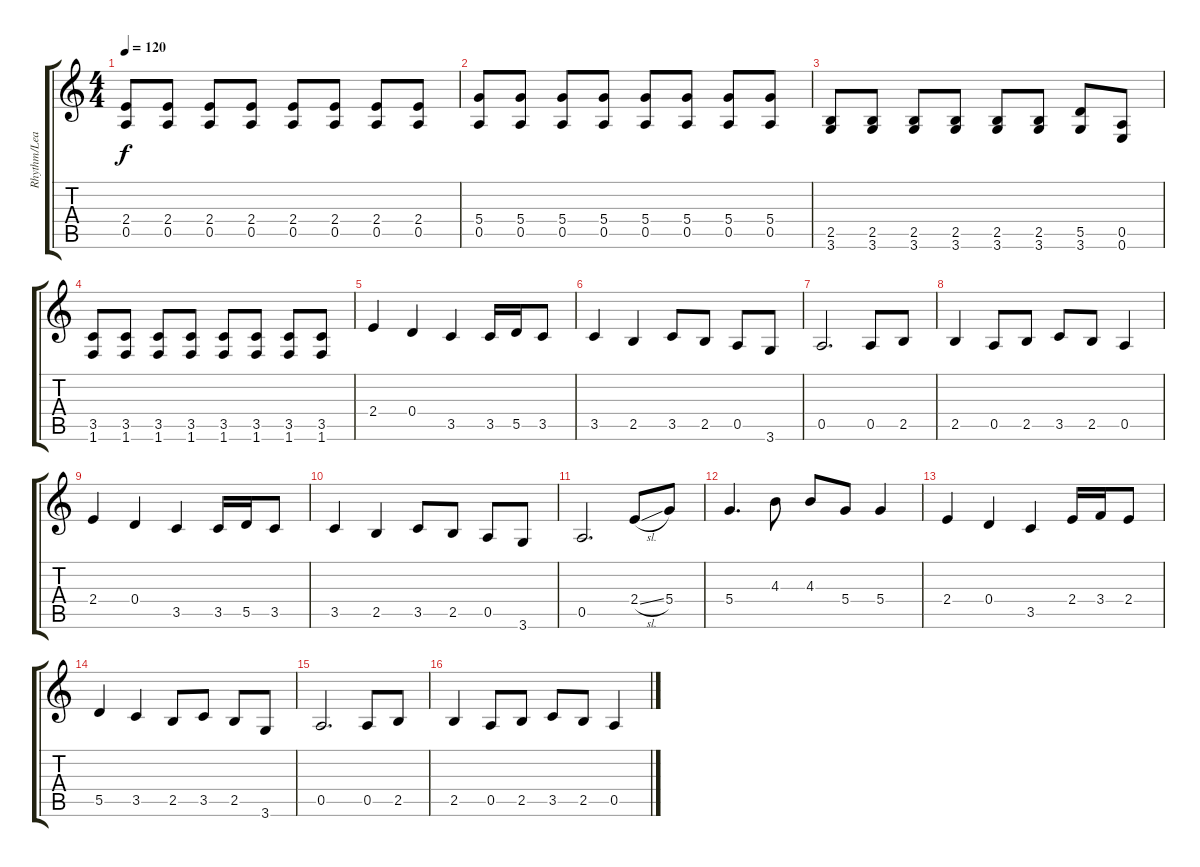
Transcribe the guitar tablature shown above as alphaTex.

\track ("Rhythm/Lead" "Rhythm/Lea") {instrument distortionguitar}
\staff {score tabs}
\tuning (E4 B3 G3 D3 A2 E2) {hide}
\ts (4 4)
\tempo 120
\clef g2
\ks c
(2.4 0.5).8{dy f} (2.4 0.5).8 (2.4 0.5).8 (2.4 0.5).8 (2.4 0.5).8 (2.4 0.5).8 (2.4 0.5).8 (2.4 0.5).8 |
(5.4 0.5).8 (5.4 0.5).8 (5.4 0.5).8 (5.4 0.5).8 (5.4 0.5).8 (5.4 0.5).8 (5.4 0.5).8 (5.4 0.5).8 |
(2.5 3.6).8 (2.5 3.6).8 (2.5 3.6).8 (2.5 3.6).8 (2.5 3.6).8 (2.5 3.6).8 (5.5 3.6).8 (0.5 0.6).8 |
(3.5 1.6).8 (3.5 1.6).8 (3.5 1.6).8 (3.5 1.6).8 (3.5 1.6).8 (3.5 1.6).8 (3.5 1.6).8 (3.5 1.6).8 |
2.4.4 0.4.4 3.5.4 3.5.16 5.5.16 3.5.8 |
3.5.4 2.5.4 3.5.8 2.5.8 0.5.8 3.6.8 |
0.5.2{d} 0.5.8 2.5.8 |
2.5.4 0.5.8 2.5.8 3.5.8 2.5.8 0.5.4 |
2.4.4 0.4.4 3.5.4 3.5.16 5.5.16 3.5.8 |
3.5.4 2.5.4 3.5.8 2.5.8 0.5.8 3.6.8 |
0.5.2{d} 2.4{sl}.8 5.4.8 |
5.4.4{d} 4.3.8 4.3.8 5.4.8 5.4.4 |
2.4.4 0.4.4 3.5.4 2.4.16 3.4.16 2.4.8 |
5.5.4 3.5.4 2.5.8 3.5.8 2.5.8 3.6.8 |
0.5.2{d} 0.5.8 2.5.8 |
2.5.4 0.5.8 2.5.8 3.5.8 2.5.8 0.5.4
